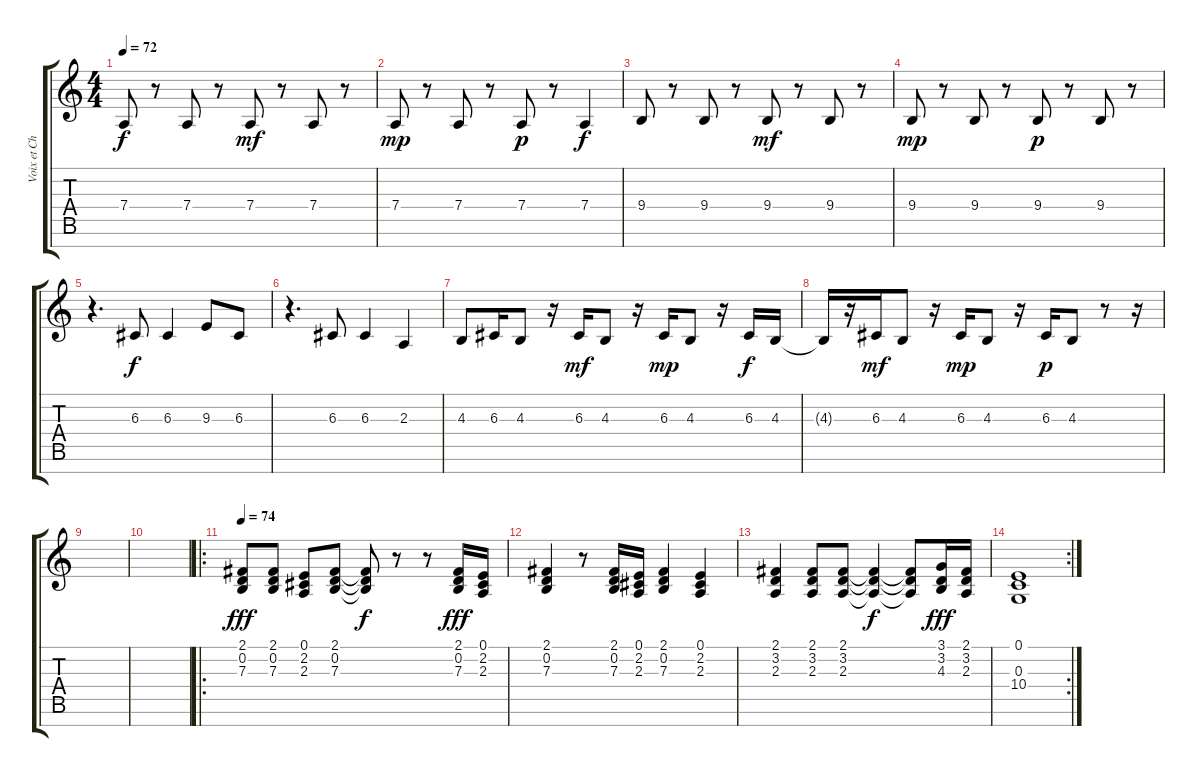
\track ("Voix et Choeurs" "Voix et Ch") {instrument tremolostrings}
\staff {score tabs}
\tuning (E4 B3 G3 D3 A2 E2 B1) {hide}
\ts (4 4)
\tempo 72
\clef g2
\ks c
7.4.8{dy f} r.8 7.4.8 r.8 7.4.8{dy mf} r.8 7.4.8 r.8 |
7.4.8{dy mp} r.8 7.4.8 r.8 7.4.8{dy p} r.8 7.4.4{dy f} |
9.4.8 r.8 9.4.8 r.8 9.4.8{dy mf} r.8 9.4.8 r.8 |
9.4.8{dy mp} r.8 9.4.8 r.8 9.4.8{dy p} r.8 9.4.8 r.8 |
r.4{d} 6.3.8{dy f} 6.3.4 9.3.8 6.3.8 |
r.4{d} 6.3.8 6.3.4 2.3.4 |
4.3.8 6.3.16 4.3.8 r.16 6.3.16{dy mf} 4.3.8 r.16 6.3.16{dy mp} 4.3.8 r.16 6.3.16{dy f} 4.3.16 |
4.3{t}.16 r.16 6.3.16{dy mf} 4.3.8 r.16 6.3.16{dy mp} 4.3.8 r.16 6.3.16{dy p} 4.3.8 r.8 r.16 |
|
|
\ro
\tempo 74
(2.1 0.2 7.3).8{dy fff} (2.1 0.2 7.3).8 (0.1 2.2 2.3).8 (2.1 0.2 7.3).8 (2.1{t} 0.2{t} 7.3{t}).8{dy f} r.8 r.8 (2.1 0.2 7.3).16{dy fff} (0.1 2.2 2.3).16 |
(2.1 0.2 7.3).4 r.8 (2.1 0.2 7.3).16 (0.1 2.2 2.3).16 (2.1 0.2 7.3).4 (0.1 2.2 2.3).4 |
(2.1 3.2 2.3).4 (2.1 3.2 2.3).8 (2.1 3.2 2.3).8 (2.1{t} 3.2{t} 2.3{t}).4{dy f} (2.1{t} 3.2{t} 2.3{t}).8 (3.1 3.2 4.3).16{dy fff} (2.1 3.2 2.3).16 |
\rc 2
(0.1 0.3 10.4).1
